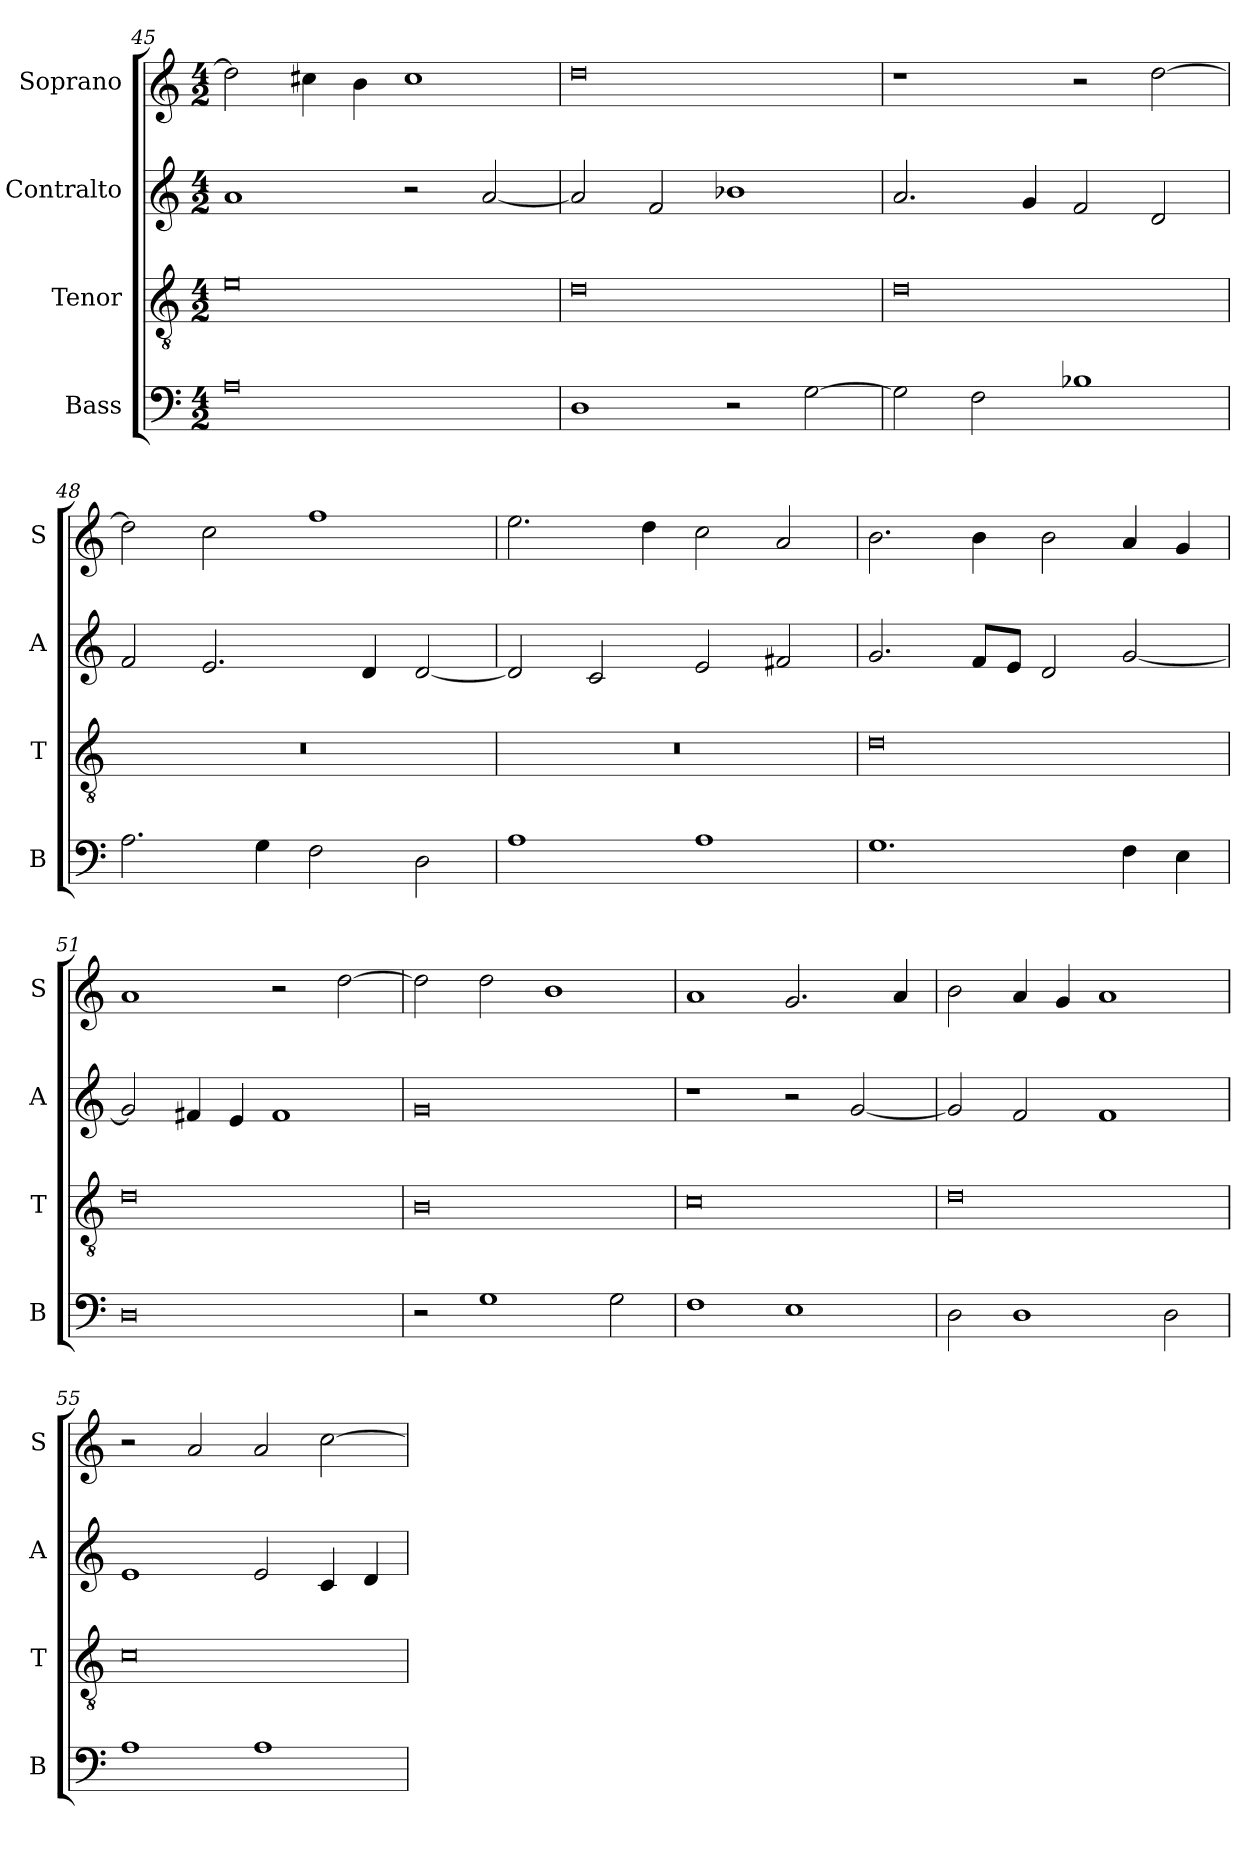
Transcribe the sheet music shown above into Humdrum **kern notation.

**kern	**kern	**kern	**kern
*part4	*part3	*part2	*part1
*staff4	*staff3	*staff2	*staff1
*I"Bass	*I"Tenor	*I"Contralto	*I"Soprano
*I'B	*I'T	*I'A	*I'S
*clefF4	*clefGv2	*clefG2	*clefG2
*k[]	*k[]	*k[]	*k[]
*G:mix	*G:mix	*G:mix	*G:mix
*M4/2	*M4/2	*M4/2	*M4/2
=45	=45	=45	=45
0A	0e	1a	2dd]
.	.	.	4cc#X
.	.	.	4b
.	.	2r	1cc#
.	.	[2a	.
=46	=46	=46	=46
1D	0d	2a]	0dd
.	.	2f	.
2r	.	1b-X	.
[2G	.	.	.
=47	=47	=47	=47
2G]	0d	2.a	1r
2F	.	.	.
.	.	4g	.
1B-X	.	2f	2r
.	.	2d	[2dd
=48	=48	=48	=48
2.A	0r	2f	2dd]
.	.	2.e	2cc
4G	.	.	.
2F	.	.	1ff
.	.	4d	.
2D	.	[2d	.
=49	=49	=49	=49
1A	0r	2d]	2.ee
.	.	2c	.
.	.	.	4dd
1A	.	2e	2cc
.	.	2f#X	2a
=50	=50	=50	=50
1.G	0d	2.g	2.b
.	.	8f/L	4b
.	.	8e/J	.
.	.	2d	2b
4F	.	[2g	4a
4E	.	.	4g
=51	=51	=51	=51
0D	0d	2g]	1a
.	.	4f#X	.
.	.	4e	.
.	.	1f#	2r
.	.	.	[2dd
=52	=52	=52	=52
2r	0B	0g	2dd]
1G	.	.	2dd
.	.	.	1b
2G	.	.	.
=53	=53	=53	=53
1F	0c	1r	1a
1E	.	2r	2.g
.	.	[2g	.
.	.	.	4a
=54	=54	=54	=54
2D	0d	2g]	2b
1D	.	2f	4a
.	.	.	4g
.	.	1f	1a
2D	.	.	.
=55	=55	=55	=55
1A	0c	1e	2r
.	.	.	2a
1A	.	2e	2a
.	.	4c	[2cc
.	.	4d	.
=	=	=	=
*-	*-	*-	*-
